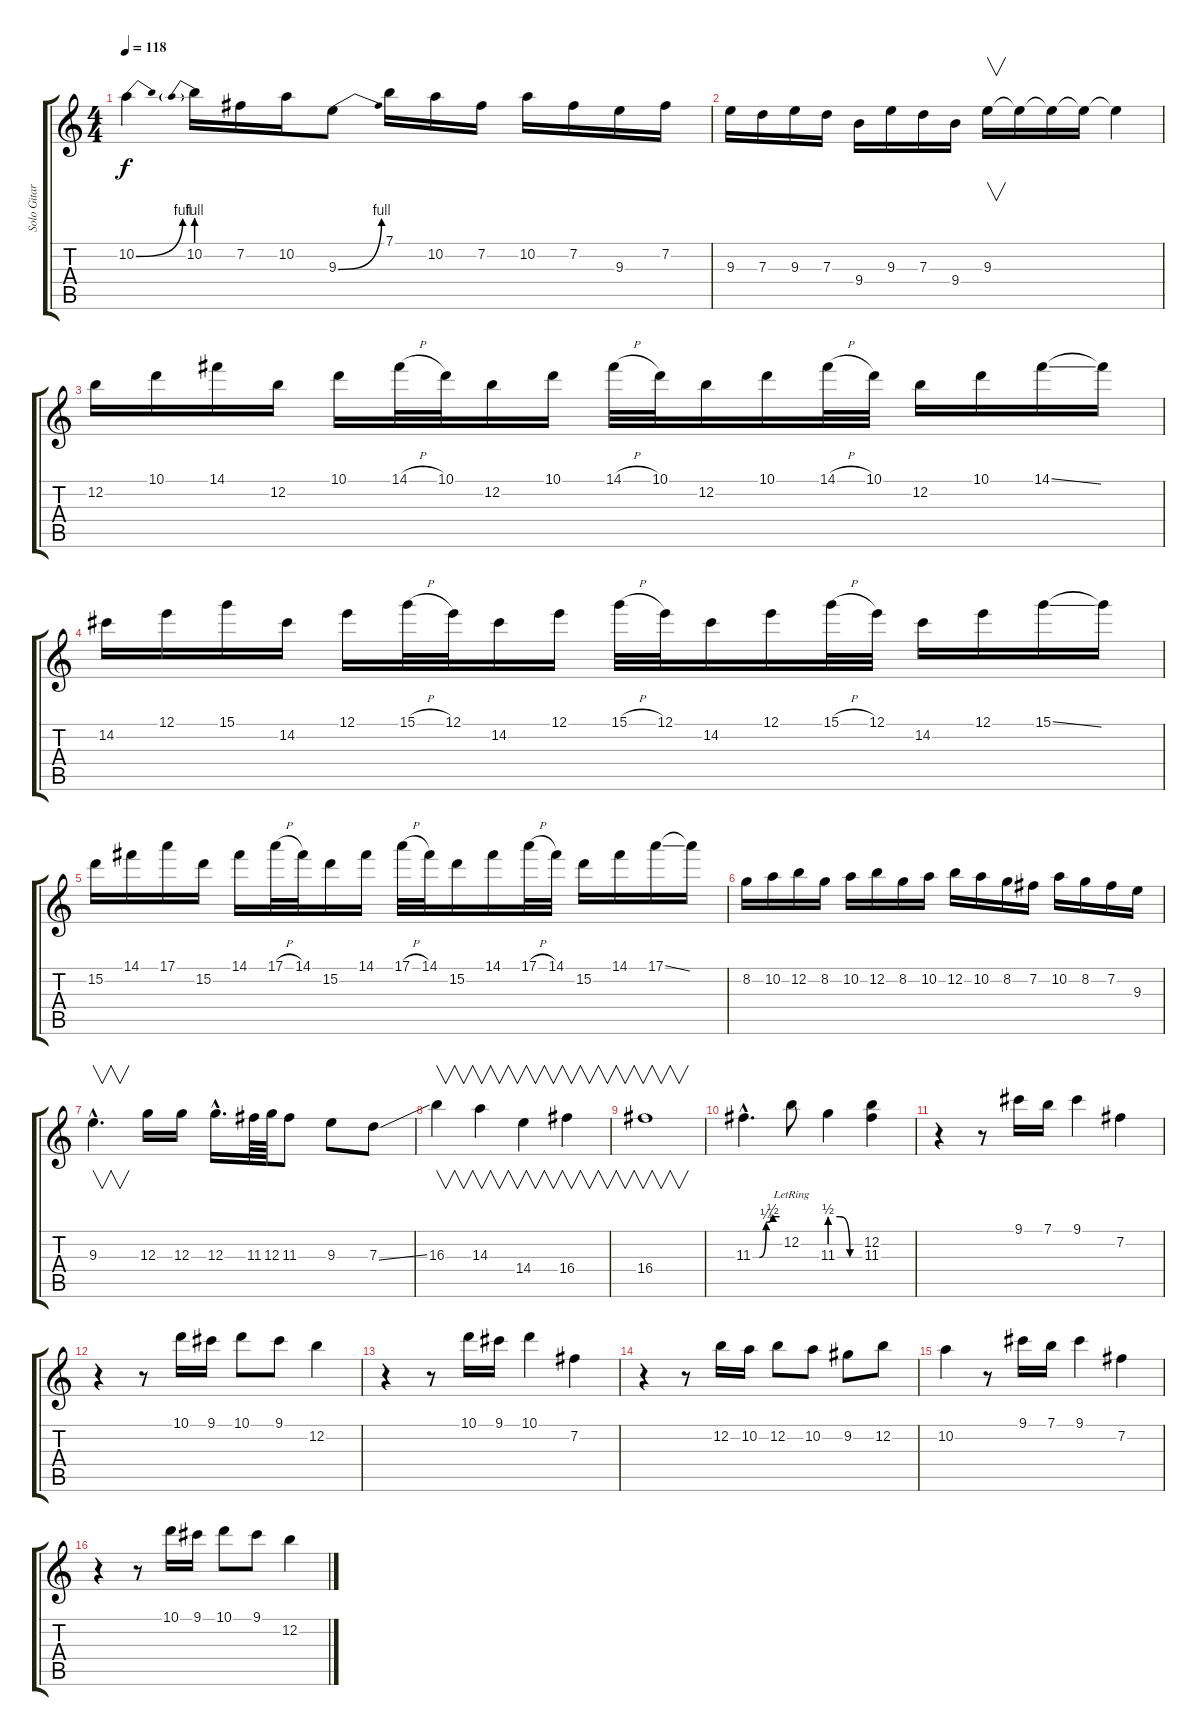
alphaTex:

\track ("Solo Gitar" "Solo Gitar") {instrument overdrivenguitar}
\staff {score tabs}
\tuning (E4 B3 G3 D3 A2 E2) {hide}
\ts (4 4)
\tempo 118
\clef g2
\ks c
10.2{be (bend 0 0 60 4)}.4{dy f} 10.2{be (prebend 0 4 60 4)}.16 7.2.16 10.2.16 9.3{be (bend 0 0 60 4)}.8 7.1.16 10.2.16 7.2.16 10.2.16 7.2.16 9.3.16 7.2.16 |
9.3.16 7.3.16 9.3.16 7.3.16 9.4.16 9.3.16 7.3.16 9.4.16 9.3.16{v} 9.3{t}.16 9.3{t}.16 9.3{t}.16 9.3{t}.4 |
12.2.16 10.1.16 14.1.16 12.2.16 10.1.16 14.1{h}.32 10.1.32 12.2.16 10.1.16 14.1{h}.32 10.1.32 12.2.16 10.1.16 14.1{h}.32 10.1.32 12.2.16 10.1.16 14.1{ss}.16 14.1{t}.16 |
14.2.16 12.1.16 15.1.16 14.2.16 12.1.16 15.1{h}.32 12.1.32 14.2.16 12.1.16 15.1{h}.32 12.1.32 14.2.16 12.1.16 15.1{h}.32 12.1.32 14.2.16 12.1.16 15.1{ss}.16 15.1{t}.16 |
15.2.16 14.1.16 17.1.16 15.2.16 14.1.16 17.1{h}.32 14.1.32 15.2.16 14.1.16 17.1{h}.32 14.1.32 15.2.16 14.1.16 17.1{h}.32 14.1.32 15.2.16 14.1.16 17.1{ss}.16 17.1{t}.16 |
8.2.16 10.2.16 12.2.16 8.2.16 10.2.16 12.2.16 8.2.16 10.2.16 12.2.16 10.2.16 8.2.16 7.2.16 10.2.16 8.2.16 7.2.16 9.3.16 |
9.3{hac}.4{v d} 12.3.16 12.3.16 12.3{hac}.16{d} 11.3.64 12.3.64 11.3.8 9.3.8 7.3{ss}.8 |
16.3.4{v} 14.3.4{v} 14.4.4{v} 16.4.4{v} |
16.4.1{v} |
11.3{be (custom 0 0 15 0 30 1 45 2 60 2) hac}.4{d} 12.2{lr}.8 11.3{be (custom 0 2 20 2 40 0 60 0)}.4 (12.2 11.3).4 |
r.4 r.8 9.1.16 7.1.16 9.1.4 7.2.4 |
r.4 r.8 10.1.16 9.1.16 10.1.8 9.1.8 12.2.4 |
r.4 r.8 10.1.16 9.1.16 10.1.4 7.2.4 |
r.4 r.8 12.2.16 10.2.16 12.2.8 10.2.8 9.2.8 12.2.8 |
10.2.4 r.8 9.1.16 7.1.16 9.1.4 7.2.4 |
r.4 r.8 10.1.16 9.1.16 10.1.8 9.1.8 12.2.4
